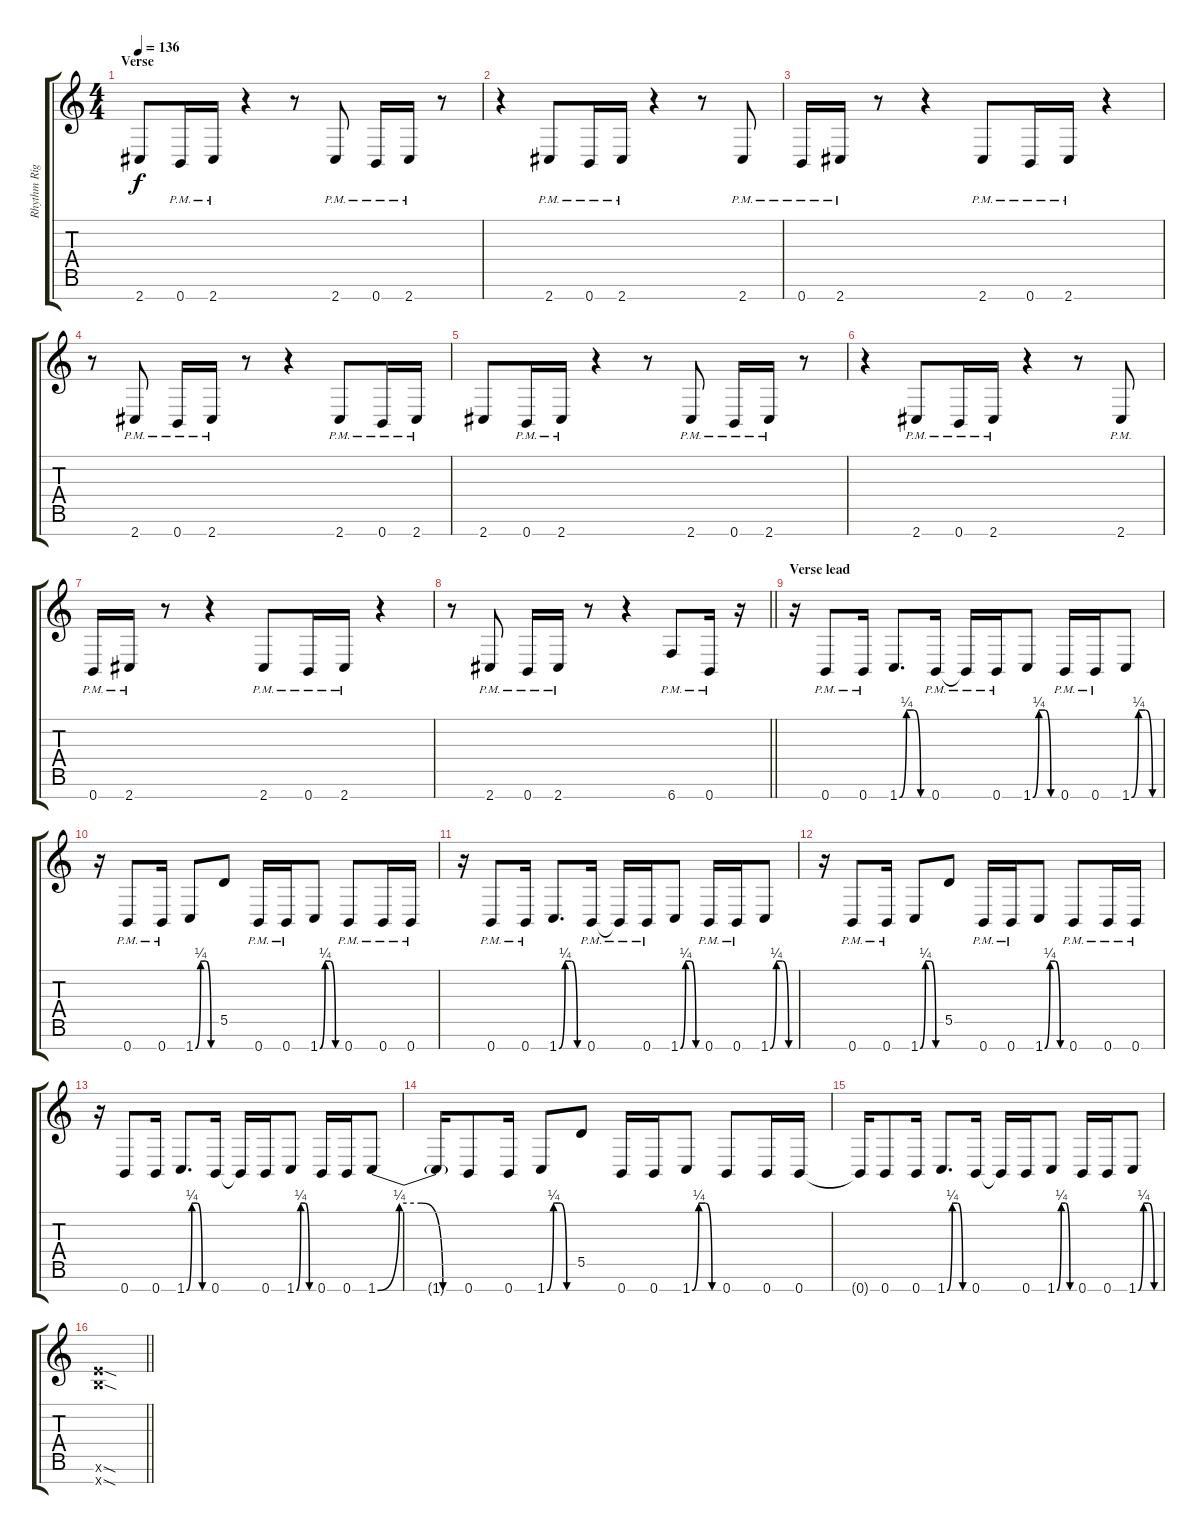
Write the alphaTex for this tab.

\track ("Rhythm Right" "Rhythm Rig") {instrument distortionguitar}
\staff {score tabs}
\tuning (E4 B3 G3 D3 A2 E2 B1) {hide}
\ts (4 4)
\section ("" "Verse")
\tempo 136
\clef g2
\ks c
2.7.8{dy f} 0.7{pm}.16 2.7{pm}.16 r.4 r.8 2.7{pm}.8 0.7{pm}.16 2.7{pm}.16 r.8 |
r.4 2.7{pm}.8 0.7{pm}.16 2.7{pm}.16 r.4 r.8 2.7{pm}.8 |
0.7{pm}.16 2.7{pm}.16 r.8 r.4 2.7{pm}.8 0.7{pm}.16 2.7{pm}.16 r.4 |
r.8 2.7{pm}.8 0.7{pm}.16 2.7{pm}.16 r.8 r.4 2.7{pm}.8 0.7{pm}.16 2.7{pm}.16 |
2.7.8 0.7{pm}.16 2.7{pm}.16 r.4 r.8 2.7{pm}.8 0.7{pm}.16 2.7{pm}.16 r.8 |
r.4 2.7{pm}.8 0.7{pm}.16 2.7{pm}.16 r.4 r.8 2.7{pm}.8 |
0.7{pm}.16 2.7{pm}.16 r.8 r.4 2.7{pm}.8 0.7{pm}.16 2.7{pm}.16 r.4 |
\barLineRight lightlight
r.8 2.7{pm}.8 0.7{pm}.16 2.7{pm}.16 r.8 r.4 6.7{pm}.8 0.7{pm}.16 r.16 |
\section ("" "Verse lead")
r.16 0.7{pm}.8 0.7{pm}.16 1.7{be (custom 0 0 15 1 30 1 45 0 60 0)}.8{d} 0.7{pm}.16 0.7{pm t}.16 0.7{pm}.16 1.7{be (custom 0 0 15 1 30 1 45 0 60 0)}.8 0.7{pm}.16 0.7{pm}.16 1.7{be (custom 0 0 15 1 30 1 45 0 60 0)}.8 |
r.16 0.7{pm}.8 0.7{pm}.16 1.7{be (custom 0 0 15 1 30 1 45 0 60 0)}.8 5.5.8 0.7{pm}.16 0.7{pm}.16 1.7{be (custom 0 0 15 1 30 1 45 0 60 0)}.8 0.7{pm}.8 0.7{pm}.16 0.7{pm}.16 |
r.16 0.7{pm}.8 0.7{pm}.16 1.7{be (custom 0 0 15 1 30 1 45 0 60 0)}.8{d} 0.7{pm}.16 0.7{pm t}.16 0.7{pm}.16 1.7{be (custom 0 0 15 1 30 1 45 0 60 0)}.8 0.7{pm}.16 0.7{pm}.16 1.7{be (custom 0 0 15 1 30 1 45 0 60 0)}.8 |
r.16 0.7{pm}.8 0.7{pm}.16 1.7{be (custom 0 0 15 1 30 1 45 0 60 0)}.8 5.5.8 0.7{pm}.16 0.7{pm}.16 1.7{be (custom 0 0 15 1 30 1 45 0 60 0)}.8 0.7{pm}.8 0.7{pm}.16 0.7{pm}.16 |
r.16 0.7.8 0.7.16 1.7{be (custom 0 0 15 1 30 1 45 0 60 0)}.8{d} 0.7.16 0.7{t}.16 0.7.16 1.7{be (custom 0 0 15 1 30 1 45 0 60 0)}.8 0.7.16 0.7.16 1.7{be (custom 0 0 15 1 30 1 45 0 60 0)}.8 |
1.7{t}.16 0.7.8 0.7.16 1.7{be (custom 0 0 15 1 30 1 45 0 60 0)}.8 5.5.8 0.7.16 0.7.16 1.7{be (custom 0 0 15 1 30 1 45 0 60 0)}.8 0.7.8 0.7.16 0.7.16 |
0.7{t}.16 0.7.8 0.7.16 1.7{be (custom 0 0 15 1 30 1 45 0 60 0)}.8{d} 0.7.16 0.7{t}.16 0.7.16 1.7{be (custom 0 0 15 1 30 1 45 0 60 0)}.8 0.7.16 0.7.16 1.7{be (custom 0 0 15 1 30 1 45 0 60 0)}.8 |
\barLineRight lightlight
(12.6{sod x} 12.7{sod x}).1
